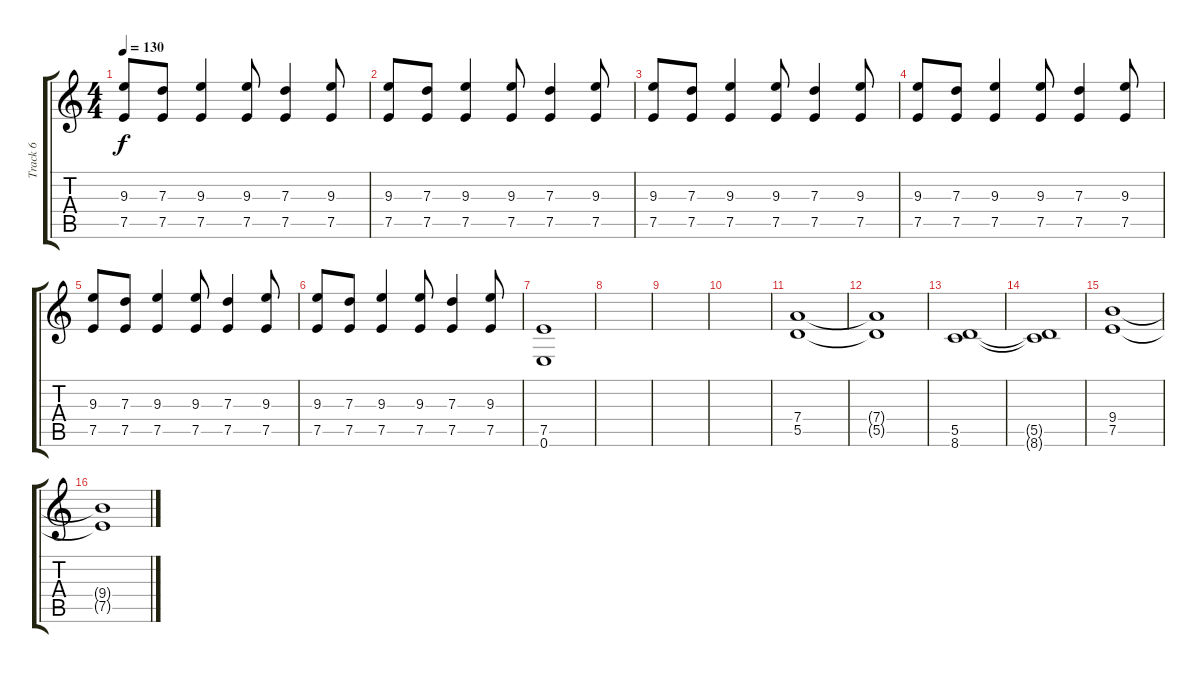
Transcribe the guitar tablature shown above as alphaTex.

\track ("Track 6" "Track 6") {instrument distortionguitar bank 255}
\staff {score tabs}
\tuning (E4 B3 G3 D3 A2 E2) {hide}
\ts (4 4)
\tempo 130
\clef g2
\ks c
(9.3 7.5).8{dy f} (7.3 7.5).8 (9.3 7.5).4 (9.3 7.5).8 (7.3 7.5).4 (9.3 7.5).8 |
(9.3 7.5).8 (7.3 7.5).8 (9.3 7.5).4 (9.3 7.5).8 (7.3 7.5).4 (9.3 7.5).8 |
(9.3 7.5).8 (7.3 7.5).8 (9.3 7.5).4 (9.3 7.5).8 (7.3 7.5).4 (9.3 7.5).8 |
(9.3 7.5).8 (7.3 7.5).8 (9.3 7.5).4 (9.3 7.5).8 (7.3 7.5).4 (9.3 7.5).8 |
(9.3 7.5).8 (7.3 7.5).8 (9.3 7.5).4 (9.3 7.5).8 (7.3 7.5).4 (9.3 7.5).8 |
(9.3 7.5).8 (7.3 7.5).8 (9.3 7.5).4 (9.3 7.5).8 (7.3 7.5).4 (9.3 7.5).8 |
(7.5 0.6).1 |
|
|
|
(7.4 5.5).1 |
(7.4{t} 5.5{t}).1 |
(5.5 8.6).1 |
(5.5{t} 8.6{t}).1 |
(9.4 7.5).1 |
(9.4{t} 7.5{t}).1
